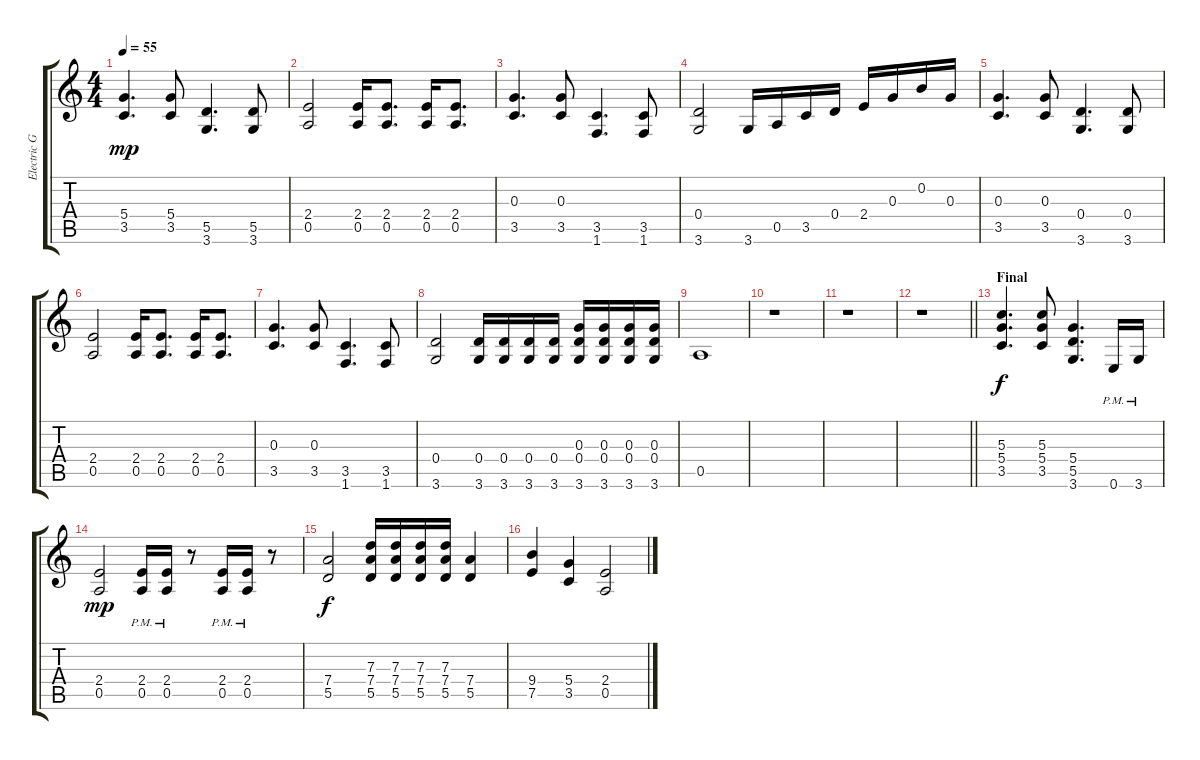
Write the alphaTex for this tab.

\track ("Electric Guitar" "Electric G") {instrument distortionguitar}
\staff {score tabs}
\tuning (E4 B3 G3 D3 A2 E2) {hide}
\ts (4 4)
\tempo 55
\clef g2
\ks c
(5.4 3.5).4{d dy mp instrument overdrivenguitar} (5.4 3.5).8 (5.5 3.6).4{d} (5.5 3.6).8 |
(2.4 0.5).2 (2.4 0.5).16 (2.4 0.5).8{d} (2.4 0.5).16 (2.4 0.5).8{d} |
(0.3 3.5).4{d} (0.3 3.5).8 (3.5 1.6).4{d} (3.5 1.6).8 |
(0.4 3.6).2 3.6.16 0.5.16 3.5.16 0.4.16 2.4.16 0.3.16 0.2.16 0.3.16 |
(0.3 3.5).4{d} (0.3 3.5).8 (0.4 3.6).4{d} (0.4 3.6).8 |
(2.4 0.5).2 (2.4 0.5).16 (2.4 0.5).8{d} (2.4 0.5).16 (2.4 0.5).8{d} |
(0.3 3.5).4{d} (0.3 3.5).8 (3.5 1.6).4{d} (3.5 1.6).8 |
(0.4 3.6).2 (0.4 3.6).16 (0.4 3.6).16 (0.4 3.6).16 (0.4 3.6).16 (0.3 0.4 3.6).16 (0.3 0.4 3.6).16 (0.3 0.4 3.6).16 (0.3 0.4 3.6).16 |
0.5.1{instrument electricgrandpiano} |
r.1 |
r.1 |
\barLineRight lightlight
r.1 |
\section ("" "Final")
(5.3 5.4 3.5).4{d dy f volume 10 balance 8 instrument distortionguitar} (5.3 5.4 3.5).8 (5.4 5.5 3.6).4{d} 0.6{pm}.16 3.6{pm}.16 |
(2.4 0.5).2{dy mp} (2.4{pm} 0.5{pm}).16 (2.4{pm} 0.5{pm}).16 r.8 (2.4{pm} 0.5{pm}).16 (2.4{pm} 0.5{pm}).16 r.8 |
(7.4 5.5).2{dy f} (7.3 7.4 5.5).16 (7.3 7.4 5.5).16 (7.3 7.4 5.5).16 (7.3 7.4 5.5).16 (7.4 5.5).4 |
(9.4 7.5).4 (5.4 3.5).4 (2.4 0.5).2
